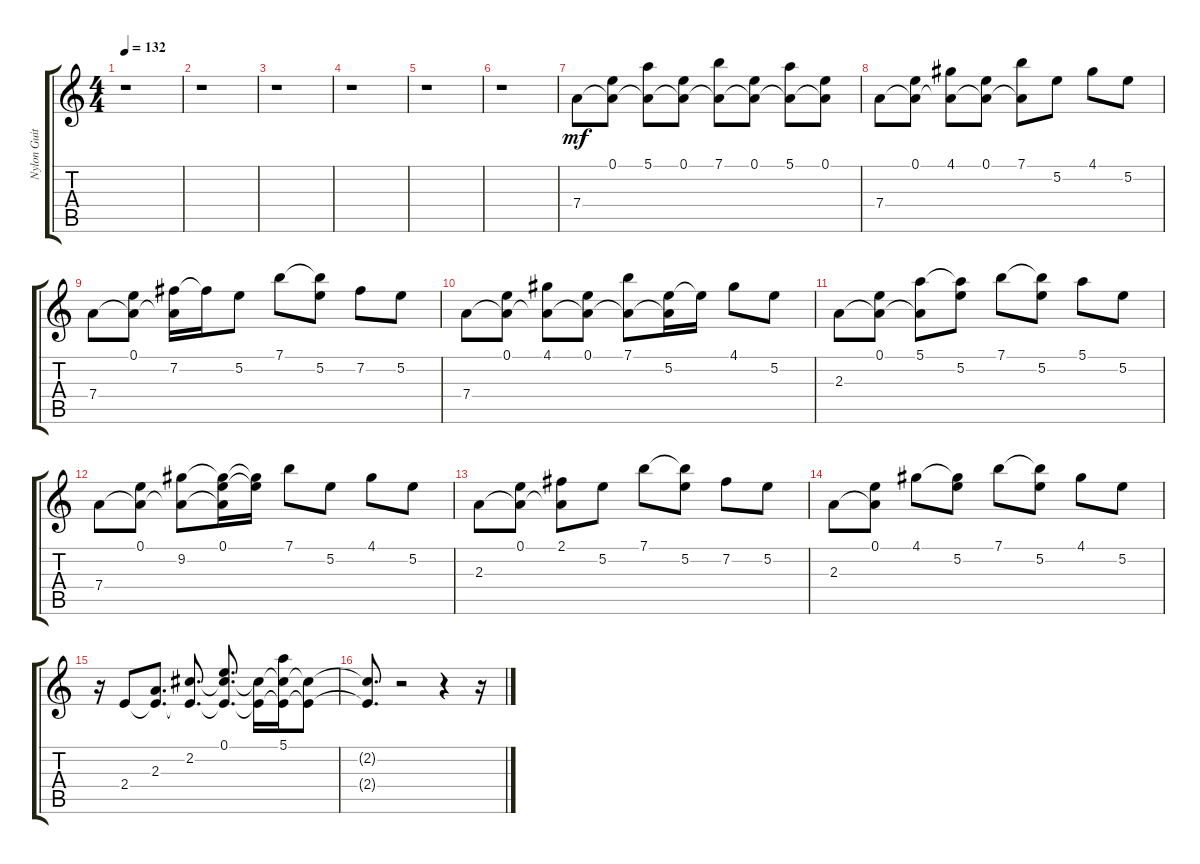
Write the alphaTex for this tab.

\track ("Nylon Guitar" "Nylon Guit") {instrument acousticguitarnylon}
\staff {score tabs}
\tuning (E4 B3 G3 D3 A2 E2) {hide}
\ts (4 4)
\tempo 132
\clef g2
\ks aminor
r.1{dy mf} |
r.1 |
r.1 |
r.1 |
r.1 |
r.1 |
7.4.8 (0.1 7.4{t}).8 (5.1 7.4{t}).8 (0.1 7.4{t}).8 (7.1 7.4{t}).8 (0.1 7.4{t}).8 (5.1 7.4{t}).8 (0.1 7.4{t}).8 |
7.4.8 (0.1 7.4{t}).8 (4.1 7.4{t}).8 (0.1 7.4{t}).8 (7.1 7.4{t}).8 5.2.8 4.1.8 5.2.8 |
7.4.8 (0.1 7.4{t}).8 (7.2 7.4{t}).16 7.2{t}.16 5.2.8 7.1.8 (7.1{t} 5.2).8 7.2.8 5.2.8 |
7.4.8 (0.1 7.4{t}).8 (4.1 7.4{t}).8 (0.1 7.4{t}).8 (7.1 7.4{t}).8 (5.2 7.4{t}).16 5.2{t}.16 4.1.8 5.2.8 |
2.3.8 (0.1 2.3{t}).8 (5.1 2.3{t}).8 (5.1{t} 5.2).8 7.1.8 (7.1{t} 5.2).8 5.1.8 5.2.8 |
7.4.8 (0.1 7.4{t}).8 (9.2 7.4{t}).8 (0.1 9.2{t} 7.4{t}).16 (0.1{t} 9.2{t}).16 7.1.8 5.2.8 4.1.8 5.2.8 |
2.3.8 (0.1 2.3{t}).8 (2.1 2.3{t}).8 5.2.8 7.1.8 (7.1{t} 5.2).8 7.2.8 5.2.8 |
2.3.8 (0.1 2.3{t}).8 4.1.8 (4.1{t} 5.2).8 7.1.8 (7.1{t} 5.2).8 4.1.8 5.2.8 |
r.16 2.4.8 (2.3 2.4{t}).8{d} (2.2 2.4{t}).8{d} (0.1 2.2{t} 2.4{t}).8{d} (2.2{t} 2.4{t}).16 (5.1 2.2{t} 2.4{t}).16 (2.2{t} 2.4{t}).8 |
(2.2{t} 2.4{t}).8{d} r.2 r.4 r.16
